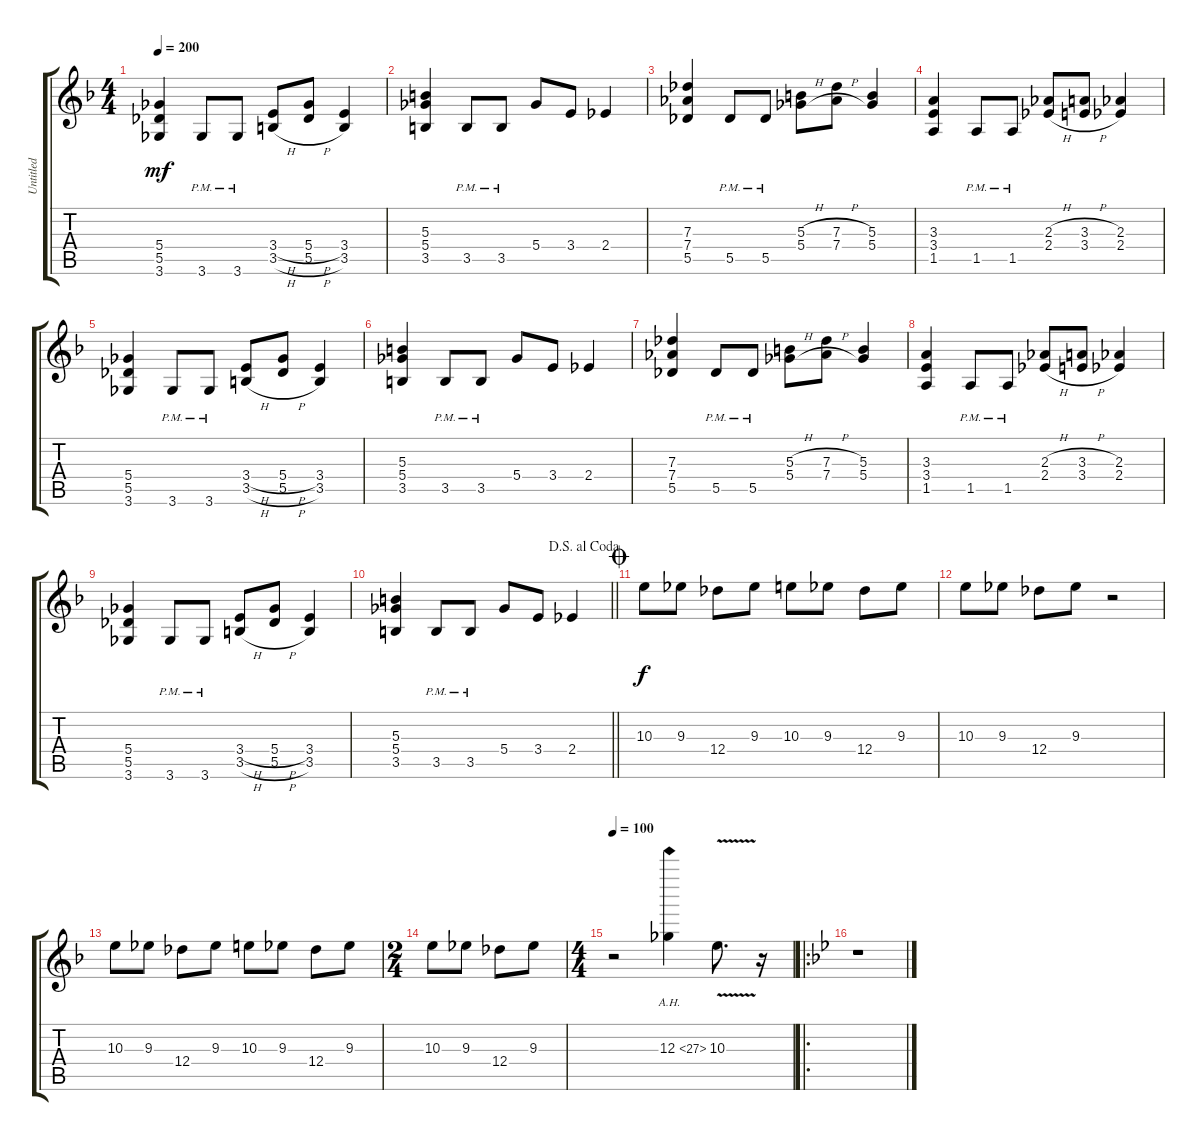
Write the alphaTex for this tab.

\track ("Untitled" "Untitled") {instrument distortionguitar}
\staff {score tabs}
\tuning (Eb4 Bb3 Gb3 Db3 Ab2 Eb2) {hide}
\ts (4 4)
\tempo 200
\clef g2
\ks f
(5.4 5.5 3.6).4{dy mf} 3.6{pm}.8 3.6{pm}.8 (3.4{h} 3.5{h}).8 (5.4{h} 5.5{h}).8 (3.4 3.5).4 |
(5.3 5.4 3.5).4 3.5{pm}.8 3.5{pm}.8 5.4.8 3.4.8 2.4.4 |
(7.3 7.4 5.5).4 5.5{pm}.8 5.5{pm}.8 (5.3{h} 5.4{h}).8 (7.3{h} 7.4{h}).8 (5.3 5.4).4 |
(3.3 3.4 1.5).4 1.5{pm}.8 1.5{pm}.8 (2.3{h} 2.4{h}).8 (3.3{h} 3.4{h}).8 (2.3 2.4).4 |
(5.4 5.5 3.6).4 3.6{pm}.8 3.6{pm}.8 (3.4{h} 3.5{h}).8 (5.4{h} 5.5{h}).8 (3.4 3.5).4 |
(5.3 5.4 3.5).4 3.5{pm}.8 3.5{pm}.8 5.4.8 3.4.8 2.4.4 |
(7.3 7.4 5.5).4 5.5{pm}.8 5.5{pm}.8 (5.3{h} 5.4{h}).8 (7.3{h} 7.4{h}).8 (5.3 5.4).4 |
(3.3 3.4 1.5).4 1.5{pm}.8 1.5{pm}.8 (2.3{h} 2.4{h}).8 (3.3{h} 3.4{h}).8 (2.3 2.4).4 |
(5.4 5.5 3.6).4 3.6{pm}.8 3.6{pm}.8 (3.4{h} 3.5{h}).8 (5.4{h} 5.5{h}).8 (3.4 3.5).4 |
\jump dalsegnoalcoda
\barLineRight lightlight
(5.3 5.4 3.5).4 3.5{pm}.8 3.5{pm}.8 5.4.8 3.4.8 2.4.4 |
\jump coda
10.3.8{dy f} 9.3.8 12.4.8 9.3.8 10.3.8 9.3.8 12.4.8 9.3.8 |
10.3.8 9.3.8 12.4.8 9.3.8 r.2 |
10.3.8 9.3.8 12.4.8 9.3.8 10.3.8 9.3.8 12.4.8 9.3.8 |
\ts (2 4)
10.3.8 9.3.8 12.4.8 9.3.8 |
\ts (4 4)
\tempo 100
r.2 12.3{ah 15}.4 10.3{v}.8{d} r.16 |
\ro
\ks bb
r.1
